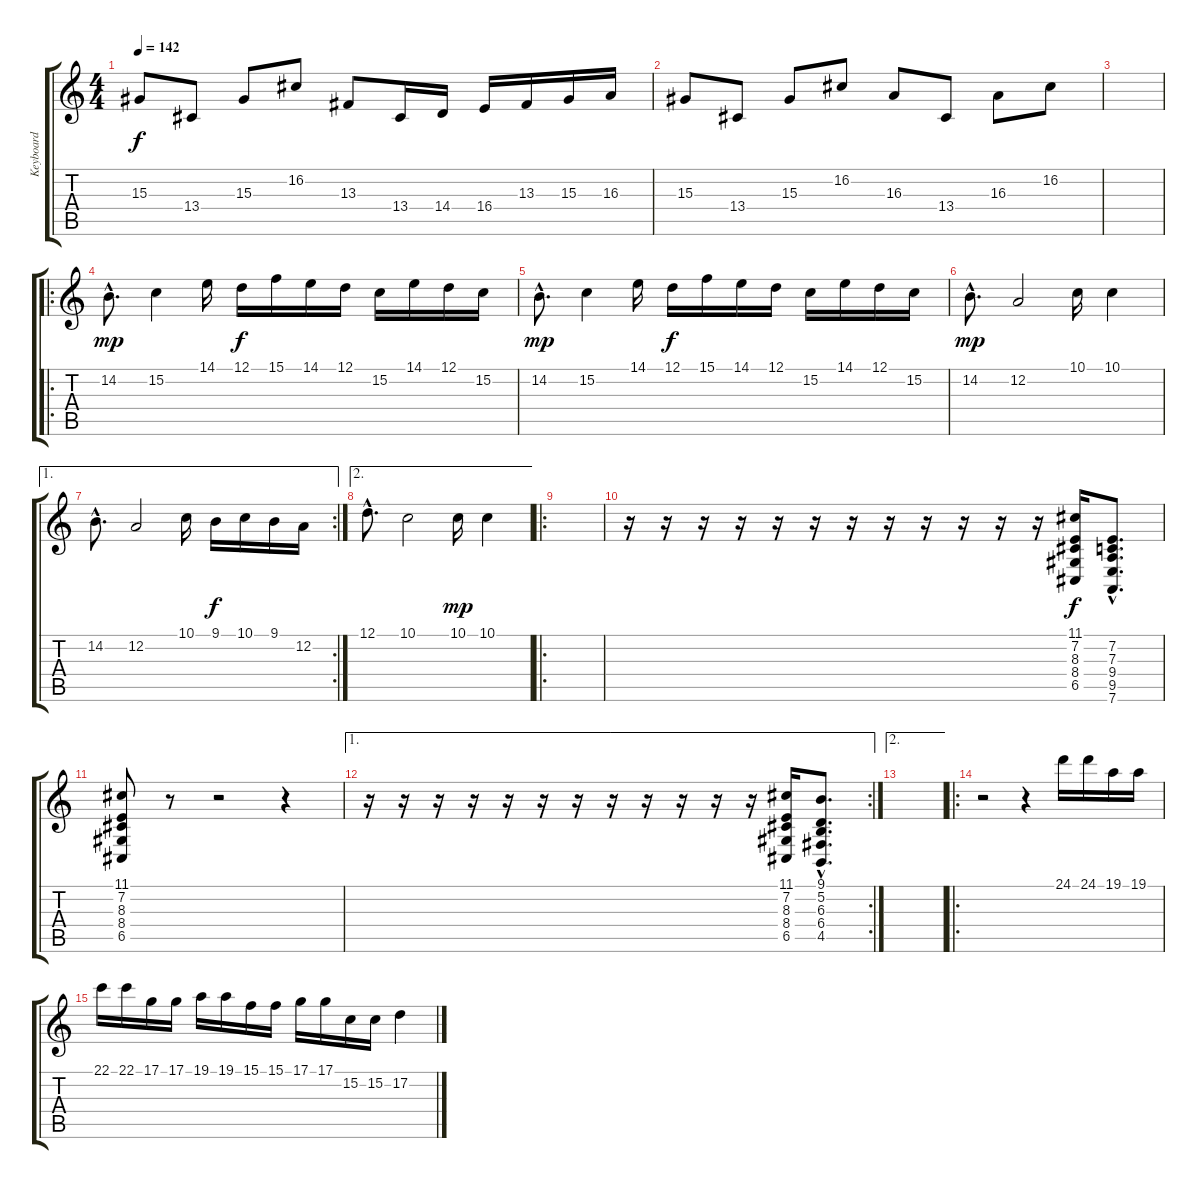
\track ("Keyboard" "Keyboard") {instrument stringensemble1}
\staff {score tabs}
\tuning (D4 A3 F3 C3 G2 D2) {hide}
\ts (4 4)
\tempo 142
\clef g2
\ks c
15.3.8{dy f} 13.4.8 15.3.8 16.2.8 13.3.8 13.4.16 14.4.16 16.4.16 13.3.16 15.3.16 16.3.16 |
15.3.8 13.4.8 15.3.8 16.2.8 16.3.8 13.4.8 16.3.8 16.2.8 |
|
\ro
14.2{hac}.8{d dy mp volume 16 instrument lead1square} 15.2.4 14.1.16 12.1.16{dy f} 15.1.16 14.1.16 12.1.16 15.2.16 14.1.16 12.1.16 15.2.16 |
14.2{hac}.8{d dy mp} 15.2.4 14.1.16 12.1.16{dy f} 15.1.16 14.1.16 12.1.16 15.2.16 14.1.16 12.1.16 15.2.16 |
14.2{hac}.8{d dy mp} 12.2.2 10.1.16 10.1.4 |
\ae 1
\rc 2
14.2{hac}.8{d} 12.2.2 10.1.16 9.1.16{dy f} 10.1.16 9.1.16 12.2.16 |
\ae 2
12.1{hac}.8{d} 10.1.2 10.1.16{dy mp} 10.1.4 |
\ro
|
r.16{instrument stringensemble1} r.16 r.16 r.16 r.16 r.16 r.16 r.16 r.16 r.16 r.16 r.16 (11.1 7.2 8.3 8.4 6.5).16{dy f} (7.2{hac} 7.3{hac} 9.4{hac} 9.5{hac} 7.6{hac}).8{d} |
(11.1 7.2 8.3 8.4 6.5).8 r.8 r.2 r.4 |
\ae 1
\rc 2
r.16 r.16 r.16 r.16 r.16 r.16 r.16 r.16 r.16 r.16 r.16 r.16 (11.1 7.2 8.3 8.4 6.5).16 (9.1{hac} 5.2{hac} 6.3{hac} 6.4{hac} 4.5{hac}).8{d} |
\ae 2
|
\ro
r.2{instrument fx4atmosphere} r.4 24.1.16 24.1.16 19.1.16 19.1.16 |
22.1.16 22.1.16 17.1.16 17.1.16 19.1.16 19.1.16 15.1.16 15.1.16 17.1.16 17.1.16 15.2.16 15.2.16 17.2.4
